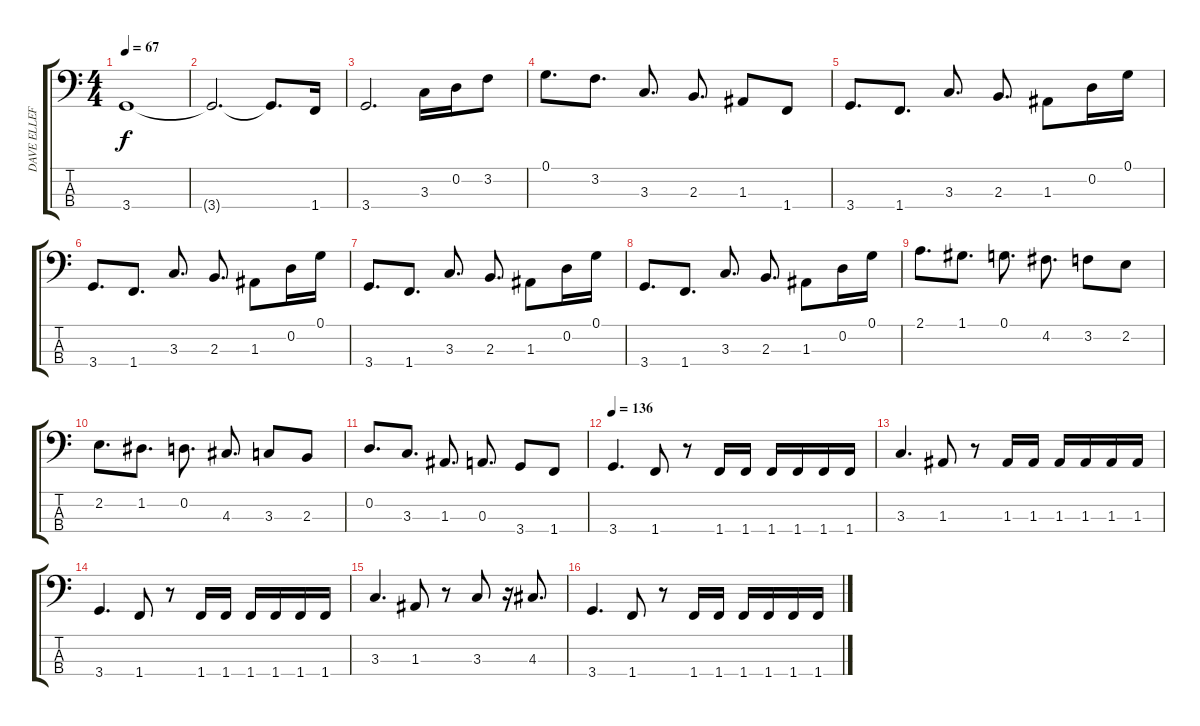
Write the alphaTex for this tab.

\track ("DAVE ELLEFSON" "DAVE ELLEF") {instrument electricbasspick}
\staff {score tabs}
\tuning (G2 D2 A1 E1) {hide}
\ts (4 4)
\tempo 67
\clef f4
\ks c
3.4.1{dy f instrument electricbasspick} |
3.4{t}.2{d} 3.4{t}.8{d} 1.4.16 |
3.4.2{d} 3.3.16 0.2.16 3.2.8 |
0.1.8{d} 3.2.8{d} 3.3.8{d} 2.3.8{d} 1.3.8 1.4.8 |
3.4.8{d} 1.4.8{d} 3.3.8{d} 2.3.8{d} 1.3.8 0.2.16 0.1.16 |
3.4.8{d} 1.4.8{d} 3.3.8{d} 2.3.8{d} 1.3.8 0.2.16 0.1.16 |
3.4.8{d} 1.4.8{d} 3.3.8{d} 2.3.8{d} 1.3.8 0.2.16 0.1.16 |
3.4.8{d} 1.4.8{d} 3.3.8{d} 2.3.8{d} 1.3.8 0.2.16 0.1.16 |
2.1.8{d} 1.1.8{d} 0.1.8{d} 4.2.8{d} 3.2.8 2.2.8 |
2.2.8{d} 1.2.8{d} 0.2.8{d} 4.3.8{d} 3.3.8 2.3.8 |
0.2.8{d} 3.3.8{d} 1.3.8{d} 0.3.8{d} 3.4.8 1.4.8 |
\tempo 136
3.4.4{d} 1.4.8 r.8 1.4.16 1.4.16 1.4.16 1.4.16 1.4.16 1.4.16 |
3.3.4{d} 1.3.8 r.8 1.3.16 1.3.16 1.3.16 1.3.16 1.3.16 1.3.16 |
3.4.4{d} 1.4.8 r.8 1.4.16 1.4.16 1.4.16 1.4.16 1.4.16 1.4.16 |
3.3.4{d} 1.3.8 r.8 3.3.8 r.16 4.3.8{d} |
3.4.4{d} 1.4.8 r.8 1.4.16 1.4.16 1.4.16 1.4.16 1.4.16 1.4.16
